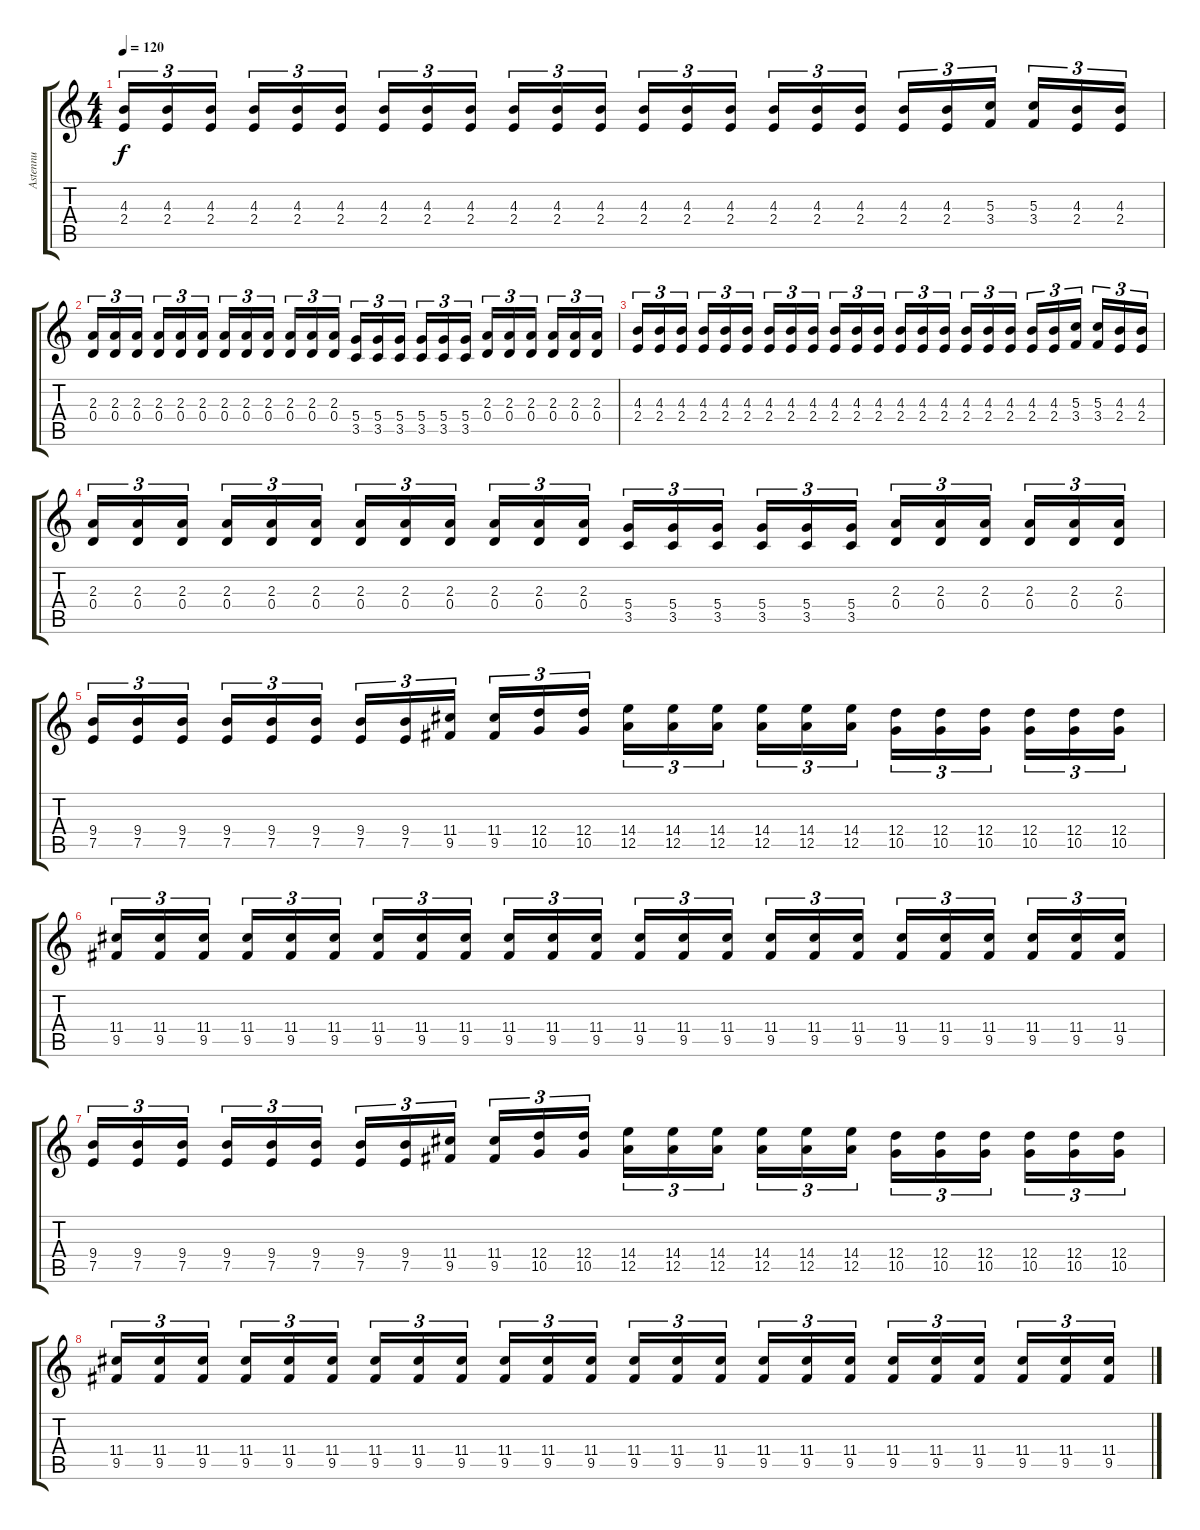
\track ("Astennu" "Astennu") {instrument distortionguitar}
\staff {score tabs}
\tuning (E4 B3 G3 D3 A2 E2) {hide}
\ts (4 4)
\tempo 120
\clef g2
\ks c
(4.3 2.4).16{tu (3 2) dy f} (4.3 2.4).16{tu (3 2)} (4.3 2.4).16{tu (3 2)} (4.3 2.4).16{tu (3 2)} (4.3 2.4).16{tu (3 2)} (4.3 2.4).16{tu (3 2)} (4.3 2.4).16{tu (3 2)} (4.3 2.4).16{tu (3 2)} (4.3 2.4).16{tu (3 2)} (4.3 2.4).16{tu (3 2)} (4.3 2.4).16{tu (3 2)} (4.3 2.4).16{tu (3 2)} (4.3 2.4).16{tu (3 2)} (4.3 2.4).16{tu (3 2)} (4.3 2.4).16{tu (3 2)} (4.3 2.4).16{tu (3 2)} (4.3 2.4).16{tu (3 2)} (4.3 2.4).16{tu (3 2)} (4.3 2.4).16{tu (3 2)} (4.3 2.4).16{tu (3 2)} (5.3 3.4).16{tu (3 2)} (5.3 3.4).16{tu (3 2)} (4.3 2.4).16{tu (3 2)} (4.3 2.4).16{tu (3 2)} |
(2.3 0.4).16{tu (3 2)} (2.3 0.4).16{tu (3 2)} (2.3 0.4).16{tu (3 2)} (2.3 0.4).16{tu (3 2)} (2.3 0.4).16{tu (3 2)} (2.3 0.4).16{tu (3 2)} (2.3 0.4).16{tu (3 2)} (2.3 0.4).16{tu (3 2)} (2.3 0.4).16{tu (3 2)} (2.3 0.4).16{tu (3 2)} (2.3 0.4).16{tu (3 2)} (2.3 0.4).16{tu (3 2)} (5.4 3.5).16{tu (3 2)} (5.4 3.5).16{tu (3 2)} (5.4 3.5).16{tu (3 2)} (5.4 3.5).16{tu (3 2)} (5.4 3.5).16{tu (3 2)} (5.4 3.5).16{tu (3 2)} (2.3 0.4).16{tu (3 2)} (2.3 0.4).16{tu (3 2)} (2.3 0.4).16{tu (3 2)} (2.3 0.4).16{tu (3 2)} (2.3 0.4).16{tu (3 2)} (2.3 0.4).16{tu (3 2)} |
(4.3 2.4).16{tu (3 2)} (4.3 2.4).16{tu (3 2)} (4.3 2.4).16{tu (3 2)} (4.3 2.4).16{tu (3 2)} (4.3 2.4).16{tu (3 2)} (4.3 2.4).16{tu (3 2)} (4.3 2.4).16{tu (3 2)} (4.3 2.4).16{tu (3 2)} (4.3 2.4).16{tu (3 2)} (4.3 2.4).16{tu (3 2)} (4.3 2.4).16{tu (3 2)} (4.3 2.4).16{tu (3 2)} (4.3 2.4).16{tu (3 2)} (4.3 2.4).16{tu (3 2)} (4.3 2.4).16{tu (3 2)} (4.3 2.4).16{tu (3 2)} (4.3 2.4).16{tu (3 2)} (4.3 2.4).16{tu (3 2)} (4.3 2.4).16{tu (3 2)} (4.3 2.4).16{tu (3 2)} (5.3 3.4).16{tu (3 2)} (5.3 3.4).16{tu (3 2)} (4.3 2.4).16{tu (3 2)} (4.3 2.4).16{tu (3 2)} |
(2.3 0.4).16{tu (3 2)} (2.3 0.4).16{tu (3 2)} (2.3 0.4).16{tu (3 2)} (2.3 0.4).16{tu (3 2)} (2.3 0.4).16{tu (3 2)} (2.3 0.4).16{tu (3 2)} (2.3 0.4).16{tu (3 2)} (2.3 0.4).16{tu (3 2)} (2.3 0.4).16{tu (3 2)} (2.3 0.4).16{tu (3 2)} (2.3 0.4).16{tu (3 2)} (2.3 0.4).16{tu (3 2)} (5.4 3.5).16{tu (3 2)} (5.4 3.5).16{tu (3 2)} (5.4 3.5).16{tu (3 2)} (5.4 3.5).16{tu (3 2)} (5.4 3.5).16{tu (3 2)} (5.4 3.5).16{tu (3 2)} (2.3 0.4).16{tu (3 2)} (2.3 0.4).16{tu (3 2)} (2.3 0.4).16{tu (3 2)} (2.3 0.4).16{tu (3 2)} (2.3 0.4).16{tu (3 2)} (2.3 0.4).16{tu (3 2)} |
(9.4 7.5).16{tu (3 2)} (9.4 7.5).16{tu (3 2)} (9.4 7.5).16{tu (3 2)} (9.4 7.5).16{tu (3 2)} (9.4 7.5).16{tu (3 2)} (9.4 7.5).16{tu (3 2)} (9.4 7.5).16{tu (3 2)} (9.4 7.5).16{tu (3 2)} (11.4 9.5).16{tu (3 2)} (11.4 9.5).16{tu (3 2)} (12.4 10.5).16{tu (3 2)} (12.4 10.5).16{tu (3 2)} (14.4 12.5).16{tu (3 2)} (14.4 12.5).16{tu (3 2)} (14.4 12.5).16{tu (3 2)} (14.4 12.5).16{tu (3 2)} (14.4 12.5).16{tu (3 2)} (14.4 12.5).16{tu (3 2)} (12.4 10.5).16{tu (3 2)} (12.4 10.5).16{tu (3 2)} (12.4 10.5).16{tu (3 2)} (12.4 10.5).16{tu (3 2)} (12.4 10.5).16{tu (3 2)} (12.4 10.5).16{tu (3 2)} |
(11.4 9.5).16{tu (3 2)} (11.4 9.5).16{tu (3 2)} (11.4 9.5).16{tu (3 2)} (11.4 9.5).16{tu (3 2)} (11.4 9.5).16{tu (3 2)} (11.4 9.5).16{tu (3 2)} (11.4 9.5).16{tu (3 2)} (11.4 9.5).16{tu (3 2)} (11.4 9.5).16{tu (3 2)} (11.4 9.5).16{tu (3 2)} (11.4 9.5).16{tu (3 2)} (11.4 9.5).16{tu (3 2)} (11.4 9.5).16{tu (3 2)} (11.4 9.5).16{tu (3 2)} (11.4 9.5).16{tu (3 2)} (11.4 9.5).16{tu (3 2)} (11.4 9.5).16{tu (3 2)} (11.4 9.5).16{tu (3 2)} (11.4 9.5).16{tu (3 2)} (11.4 9.5).16{tu (3 2)} (11.4 9.5).16{tu (3 2)} (11.4 9.5).16{tu (3 2)} (11.4 9.5).16{tu (3 2)} (11.4 9.5).16{tu (3 2)} |
(9.4 7.5).16{tu (3 2)} (9.4 7.5).16{tu (3 2)} (9.4 7.5).16{tu (3 2)} (9.4 7.5).16{tu (3 2)} (9.4 7.5).16{tu (3 2)} (9.4 7.5).16{tu (3 2)} (9.4 7.5).16{tu (3 2)} (9.4 7.5).16{tu (3 2)} (11.4 9.5).16{tu (3 2)} (11.4 9.5).16{tu (3 2)} (12.4 10.5).16{tu (3 2)} (12.4 10.5).16{tu (3 2)} (14.4 12.5).16{tu (3 2)} (14.4 12.5).16{tu (3 2)} (14.4 12.5).16{tu (3 2)} (14.4 12.5).16{tu (3 2)} (14.4 12.5).16{tu (3 2)} (14.4 12.5).16{tu (3 2)} (12.4 10.5).16{tu (3 2)} (12.4 10.5).16{tu (3 2)} (12.4 10.5).16{tu (3 2)} (12.4 10.5).16{tu (3 2)} (12.4 10.5).16{tu (3 2)} (12.4 10.5).16{tu (3 2)} |
(11.4 9.5).16{tu (3 2)} (11.4 9.5).16{tu (3 2)} (11.4 9.5).16{tu (3 2)} (11.4 9.5).16{tu (3 2)} (11.4 9.5).16{tu (3 2)} (11.4 9.5).16{tu (3 2)} (11.4 9.5).16{tu (3 2)} (11.4 9.5).16{tu (3 2)} (11.4 9.5).16{tu (3 2)} (11.4 9.5).16{tu (3 2)} (11.4 9.5).16{tu (3 2)} (11.4 9.5).16{tu (3 2)} (11.4 9.5).16{tu (3 2)} (11.4 9.5).16{tu (3 2)} (11.4 9.5).16{tu (3 2)} (11.4 9.5).16{tu (3 2)} (11.4 9.5).16{tu (3 2)} (11.4 9.5).16{tu (3 2)} (11.4 9.5).16{tu (3 2)} (11.4 9.5).16{tu (3 2)} (11.4 9.5).16{tu (3 2)} (11.4 9.5).16{tu (3 2)} (11.4 9.5).16{tu (3 2)} (11.4 9.5).16{tu (3 2)}
